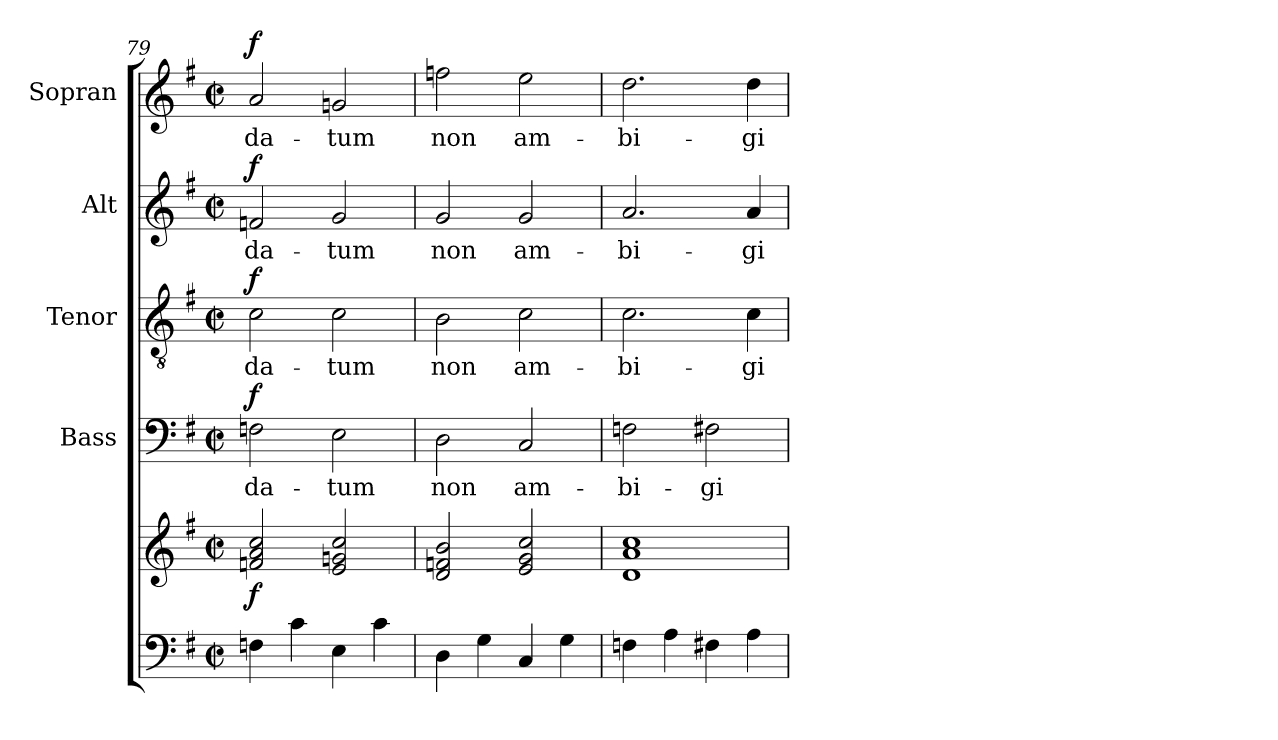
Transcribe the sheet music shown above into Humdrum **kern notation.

**kern	**kern	**dynam	**kern	**text	**dynam	**kern	**text	**dynam	**kern	**text	**dynam	**kern	**text	**dynam
*part5	*part5	*part5	*part4	*part4	*part4	*part3	*part3	*part3	*part2	*part2	*part2	*part1	*part1	*part1
*staff6	*staff5	*staff5/6	*staff4	*staff4	*staff4	*staff3	*staff3	*staff3	*staff2	*staff2	*staff2	*staff1	*staff1	*staff1
*	*	*	*I"Bass	*	*	*I"Tenor	*	*	*I"Alt	*	*	*I"Sopran	*	*
*	*	*	*I'B.	*	*	*I'T.	*	*	*I'A.	*	*	*I'S.	*	*
*clefF4	*clefG2	*	*clefF4	*	*	*clefGv2	*	*	*clefG2	*	*	*clefG2	*	*
*k[f#]	*k[f#]	*	*k[f#]	*	*	*k[f#]	*	*	*k[f#]	*	*	*k[f#]	*	*
*G:	*G:	*	*G:	*	*	*G:	*	*	*G:	*	*	*G:	*	*
*M2/2	*M2/2	*	*M2/2	*	*	*M2/2	*	*	*M2/2	*	*	*M2/2	*	*
*met(c|)	*met(c|)	*	*met(c|)	*	*	*met(c|)	*	*	*met(c|)	*	*	*met(c|)	*	*
=79	=79	=79	=79	=79	=79	=79	=79	=79	=79	=79	=79	=79	=79	=79
!	!	!LO:DY:b	!	!LO:LY:b	!LO:DY:a	!	!LO:LY:b	!LO:DY:a	!	!LO:LY:b	!LO:DY:a	!	!LO:LY:b	!LO:DY:a
4Fn\	2fn/ 2a/ 2cc/	f	2Fn\	da-	f	2c\	da-	f	2fn/	da-	f	2a/	da-	f
4c\	.	.	.	.	.	.	.	.	.	.	.	.	.	.
!	!	!	!	!LO:LY:b	!	!	!LO:LY:b	!	!	!LO:LY:b	!	!	!LO:LY:b	!
4E\	2e/ 2gn/ 2cc/	.	2E\	-tum	.	2c\	-tum	.	2g/	-tum	.	2gn/	-tum	.
4c\	.	.	.	.	.	.	.	.	.	.	.	.	.	.
=80	=80	=80	=80	=80	=80	=80	=80	=80	=80	=80	=80	=80	=80	=80
!	!	!	!	!LO:LY:b	!	!	!LO:LY:b	!	!	!LO:LY:b	!	!	!LO:LY:b	!
4D\	2d/ 2fn/ 2b/	.	2D\	non	.	2B\	non	.	2g/	non	.	2ffn\	non	.
4G\	.	.	.	.	.	.	.	.	.	.	.	.	.	.
!	!	!	!	!LO:LY:b	!	!	!LO:LY:b	!	!	!LO:LY:b	!	!	!LO:LY:b	!
4C/	2e/ 2g/ 2cc/	.	2C/	am-	.	2c\	am-	.	2g/	am-	.	2ee\	am-	.
4G\	.	.	.	.	.	.	.	.	.	.	.	.	.	.
=81	=81	=81	=81	=81	=81	=81	=81	=81	=81	=81	=81	=81	=81	=81
!	!	!	!	!LO:LY:b	!	!	!LO:LY:b	!	!	!LO:LY:b	!	!	!LO:LY:b	!
4Fn\	1d 1a 1cc	.	2Fn\	-bi-	.	2.c\	-bi-	.	2.a/	-bi-	.	2.dd\	-bi-	.
4A\	.	.	.	.	.	.	.	.	.	.	.	.	.	.
!	!	!	!	!LO:LY:b	!	!	!	!	!	!	!	!	!	!
4F#X\	.	.	2F#X\	-gi-	.	.	.	.	.	.	.	.	.	.
!	!	!	!	!	!	!	!LO:LY:b	!	!	!LO:LY:b	!	!	!LO:LY:b	!
4A\	.	.	.	.	.	4c\	-gi-	.	4a/	-gi-	.	4dd\	-gi-	.
=	=	=	=	=	=	=	=	=	=	=	=	=	=	=
*-	*-	*-	*-	*-	*-	*-	*-	*-	*-	*-	*-	*-	*-	*-
